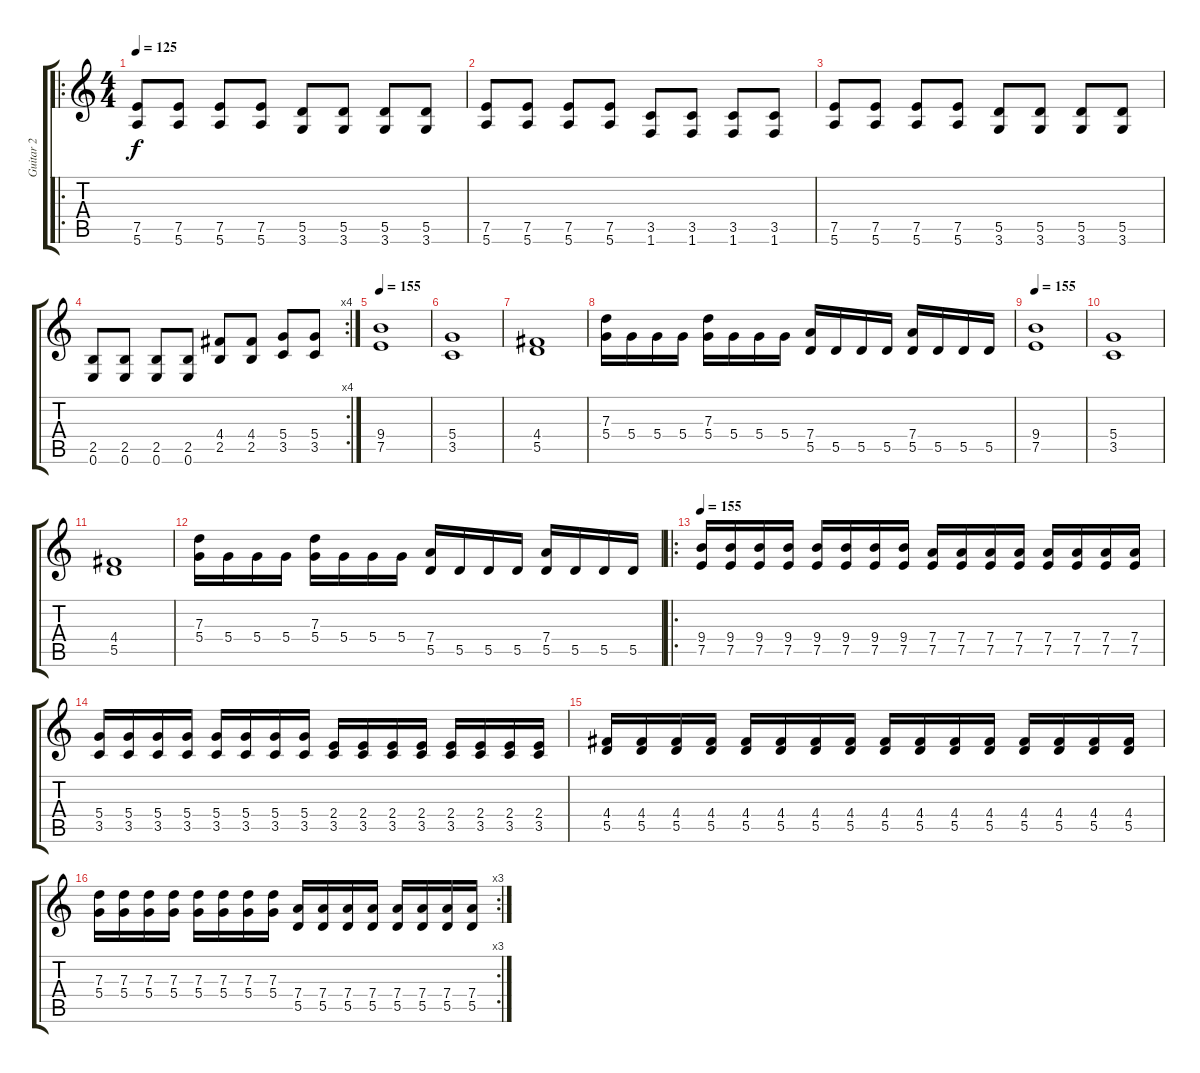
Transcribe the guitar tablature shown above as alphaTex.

\track ("Guitar 2" "Guitar 2") {instrument distortionguitar}
\staff {score tabs}
\tuning (E4 B3 G3 D3 A2 E2) {hide}
\ro
\ts (4 4)
\tempo 125
\clef g2
\ks c
(7.5 5.6).8{dy f} (7.5 5.6).8 (7.5 5.6).8 (7.5 5.6).8 (5.5 3.6).8 (5.5 3.6).8 (5.5 3.6).8 (5.5 3.6).8 |
(7.5 5.6).8 (7.5 5.6).8 (7.5 5.6).8 (7.5 5.6).8 (3.5 1.6).8 (3.5 1.6).8 (3.5 1.6).8 (3.5 1.6).8 |
(7.5 5.6).8 (7.5 5.6).8 (7.5 5.6).8 (7.5 5.6).8 (5.5 3.6).8 (5.5 3.6).8 (5.5 3.6).8 (5.5 3.6).8 |
\rc 4
(2.5 0.6).8 (2.5 0.6).8 (2.5 0.6).8 (2.5 0.6).8 (4.4 2.5).8 (4.4 2.5).8 (5.4 3.5).8 (5.4 3.5).8 |
\tempo 155
(9.4 7.5).1 |
(5.4 3.5).1 |
(4.4 5.5).1 |
(7.3 5.4).16 5.4.16 5.4.16 5.4.16 (7.3 5.4).16 5.4.16 5.4.16 5.4.16 (7.4 5.5).16 5.5.16 5.5.16 5.5.16 (7.4 5.5).16 5.5.16 5.5.16 5.5.16 |
\tempo 155
(9.4 7.5).1 |
(5.4 3.5).1 |
(4.4 5.5).1 |
(7.3 5.4).16 5.4.16 5.4.16 5.4.16 (7.3 5.4).16 5.4.16 5.4.16 5.4.16 (7.4 5.5).16 5.5.16 5.5.16 5.5.16 (7.4 5.5).16 5.5.16 5.5.16 5.5.16 |
\ro
\tempo 155
(9.4 7.5).16 (9.4 7.5).16 (9.4 7.5).16 (9.4 7.5).16 (9.4 7.5).16 (9.4 7.5).16 (9.4 7.5).16 (9.4 7.5).16 (7.4 7.5).16 (7.4 7.5).16 (7.4 7.5).16 (7.4 7.5).16 (7.4 7.5).16 (7.4 7.5).16 (7.4 7.5).16 (7.4 7.5).16 |
(5.4 3.5).16 (5.4 3.5).16 (5.4 3.5).16 (5.4 3.5).16 (5.4 3.5).16 (5.4 3.5).16 (5.4 3.5).16 (5.4 3.5).16 (2.4 3.5).16 (2.4 3.5).16 (2.4 3.5).16 (2.4 3.5).16 (2.4 3.5).16 (2.4 3.5).16 (2.4 3.5).16 (2.4 3.5).16 |
(4.4 5.5).16 (4.4 5.5).16 (4.4 5.5).16 (4.4 5.5).16 (4.4 5.5).16 (4.4 5.5).16 (4.4 5.5).16 (4.4 5.5).16 (4.4 5.5).16 (4.4 5.5).16 (4.4 5.5).16 (4.4 5.5).16 (4.4 5.5).16 (4.4 5.5).16 (4.4 5.5).16 (4.4 5.5).16 |
\rc 3
(7.3 5.4).16 (7.3 5.4).16 (7.3 5.4).16 (7.3 5.4).16 (7.3 5.4).16 (7.3 5.4).16 (7.3 5.4).16 (7.3 5.4).16 (7.4 5.5).16 (7.4 5.5).16 (7.4 5.5).16 (7.4 5.5).16 (7.4 5.5).16 (7.4 5.5).16 (7.4 5.5).16 (7.4 5.5).16
